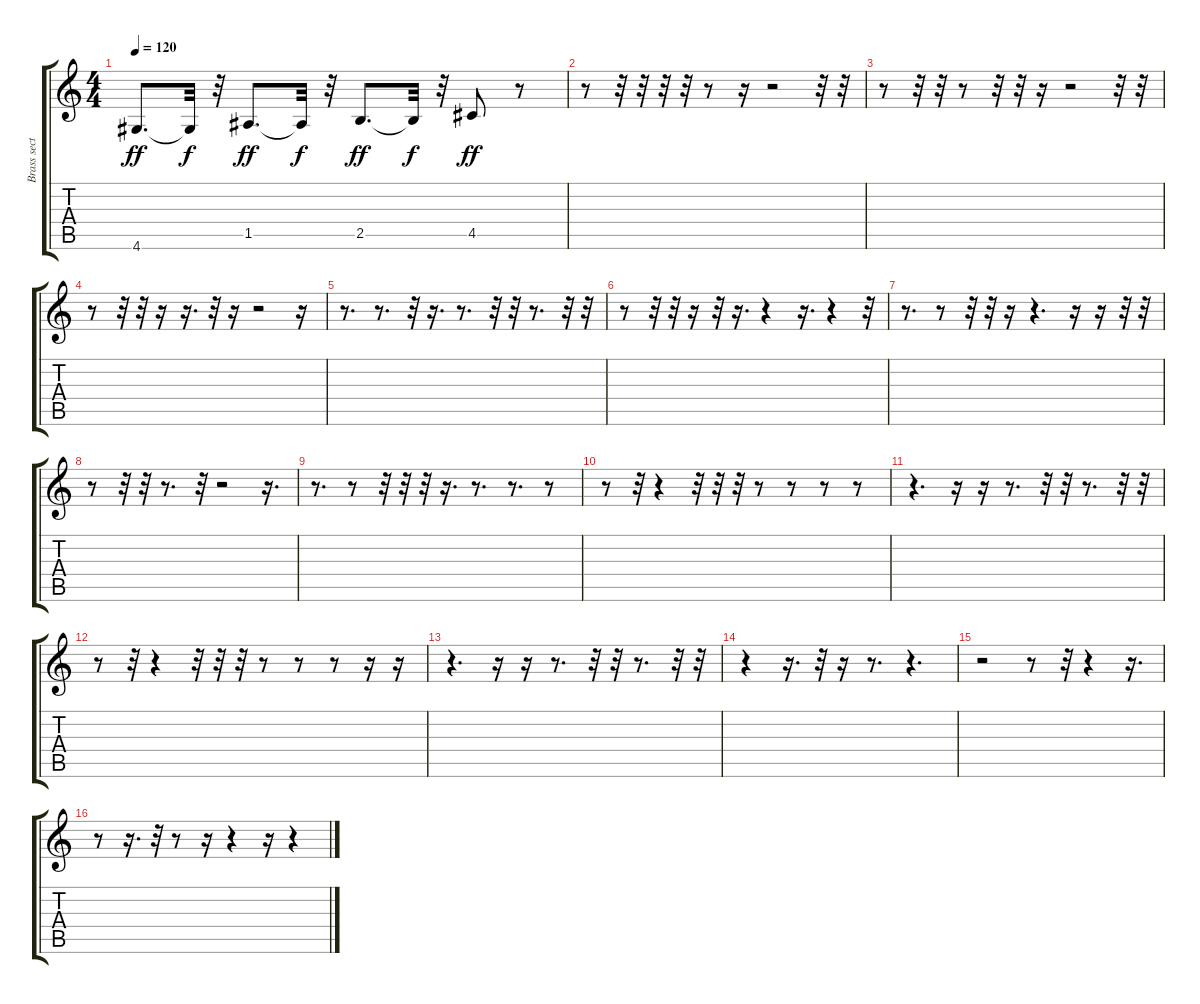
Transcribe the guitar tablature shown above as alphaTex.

\track ("Brass section" "Brass sect") {instrument synthbass1}
\staff {score tabs}
\tuning (E4 B3 G3 D3 A2 E2) {hide}
\ts (4 4)
\tempo 120
\clef g2
\ks c
4.6.8{d dy ff} 4.6{t}.32{dy f} r.32 1.5.8{d dy ff} 1.5{t}.32{dy f} r.32 2.5.8{d dy ff} 2.5{t}.32{dy f} r.32 4.5.8{dy ff} r.8 |
r.8 r.32 r.32 r.32 r.32 r.8 r.16 r.2 r.32 r.32 |
r.8 r.32 r.32 r.8 r.32 r.32 r.16 r.2 r.32 r.32 |
r.8 r.32 r.32 r.16 r.16{d} r.32 r.16 r.2 r.16 |
r.8{d} r.8{d} r.32 r.16{d} r.8{d} r.32 r.32 r.8{d} r.32 r.32 |
r.8 r.32 r.32 r.16 r.32 r.16{d} r.4 r.16{d} r.4 r.32 |
r.8{d} r.8 r.32 r.32 r.16 r.4{d} r.16 r.16 r.32 r.32 |
r.8 r.32 r.32 r.8{d} r.32 r.2 r.16{d} |
r.8{d} r.8 r.32 r.32 r.32 r.16{d} r.8{d} r.8{d} r.8 |
r.8 r.32 r.4 r.32 r.32 r.32 r.8 r.8 r.8 r.8 |
r.4{d} r.16 r.16 r.8{d} r.32 r.32 r.8{d} r.32 r.32 |
r.8 r.32 r.4 r.32 r.32 r.32 r.8 r.8 r.8 r.16 r.16 |
r.4{d} r.16 r.16 r.8{d} r.32 r.32 r.8{d} r.32 r.32 |
r.4 r.16{d} r.32 r.16 r.8{d} r.4{d} |
r.2 r.8 r.32 r.4 r.16{d} |
r.8 r.16{d} r.32 r.8 r.16 r.4 r.16 r.4
